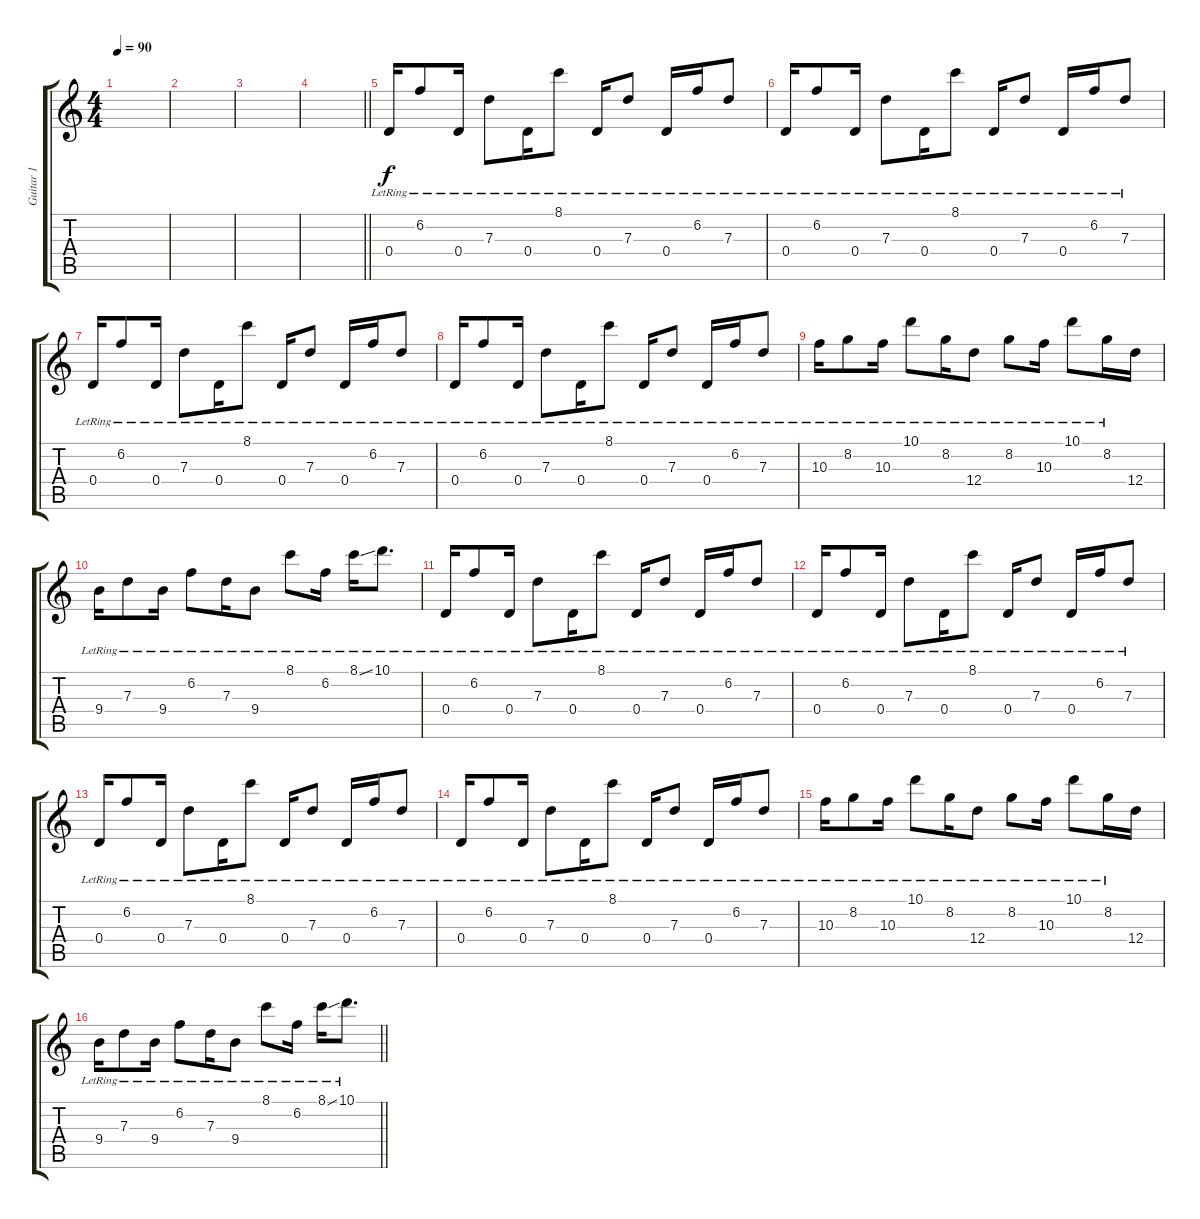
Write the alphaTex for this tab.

\track ("Guitar 1" "Guitar 1") {instrument electricguitarclean}
\staff {score tabs}
\tuning (E4 B3 G3 D3 A2 D2) {hide}
\ts (4 4)
\tempo 90
\clef g2
\ks c
|
|
|
\barLineRight lightlight
|
0.4{lr}.16 6.2{lr}.8 0.4{lr}.16 7.3{lr}.8 0.4{lr}.16 8.1{lr}.8 0.4{lr}.16 7.3{lr}.8 0.4{lr}.16 6.2{lr}.16 7.3{lr}.8 |
0.4{lr}.16 6.2{lr}.8 0.4{lr}.16 7.3{lr}.8 0.4{lr}.16 8.1{lr}.8 0.4{lr}.16 7.3{lr}.8 0.4{lr}.16 6.2{lr}.16 7.3{lr}.8 |
0.4{lr}.16 6.2{lr}.8 0.4{lr}.16 7.3{lr}.8 0.4{lr}.16 8.1{lr}.8 0.4{lr}.16 7.3{lr}.8 0.4{lr}.16 6.2{lr}.16 7.3{lr}.8 |
0.4{lr}.16 6.2{lr}.8 0.4{lr}.16 7.3{lr}.8 0.4{lr}.16 8.1{lr}.8 0.4{lr}.16 7.3{lr}.8 0.4{lr}.16 6.2{lr}.16 7.3{lr}.8 |
10.3{lr}.16 8.2{lr}.8 10.3{lr}.16 10.1{lr}.8 8.2{lr}.16 12.4{lr}.8 8.2{lr}.8 10.3{lr}.16 10.1{lr}.8 8.2{lr}.16 12.4.16 |
9.4{lr}.16 7.3{lr}.8 9.4{lr}.16 6.2{lr}.8 7.3{lr}.16 9.4{lr}.8 8.1{lr}.8 6.2{lr}.16 8.1{ss lr}.16 10.1{lr}.8{d} |
0.4{lr}.16 6.2{lr}.8 0.4{lr}.16 7.3{lr}.8 0.4{lr}.16 8.1{lr}.8 0.4{lr}.16 7.3{lr}.8 0.4{lr}.16 6.2{lr}.16 7.3{lr}.8 |
0.4{lr}.16 6.2{lr}.8 0.4{lr}.16 7.3{lr}.8 0.4{lr}.16 8.1{lr}.8 0.4{lr}.16 7.3{lr}.8 0.4{lr}.16 6.2{lr}.16 7.3{lr}.8 |
0.4{lr}.16 6.2{lr}.8 0.4{lr}.16 7.3{lr}.8 0.4{lr}.16 8.1{lr}.8 0.4{lr}.16 7.3{lr}.8 0.4{lr}.16 6.2{lr}.16 7.3{lr}.8 |
0.4{lr}.16 6.2{lr}.8 0.4{lr}.16 7.3{lr}.8 0.4{lr}.16 8.1{lr}.8 0.4{lr}.16 7.3{lr}.8 0.4{lr}.16 6.2{lr}.16 7.3{lr}.8 |
10.3{lr}.16 8.2{lr}.8 10.3{lr}.16 10.1{lr}.8 8.2{lr}.16 12.4{lr}.8 8.2{lr}.8 10.3{lr}.16 10.1{lr}.8 8.2{lr}.16 12.4.16 |
\barLineRight lightlight
9.4{lr}.16 7.3{lr}.8 9.4{lr}.16 6.2{lr}.8 7.3{lr}.16 9.4{lr}.8 8.1{lr}.8 6.2{lr}.16 8.1{ss lr}.16 10.1{lr}.8{d}
